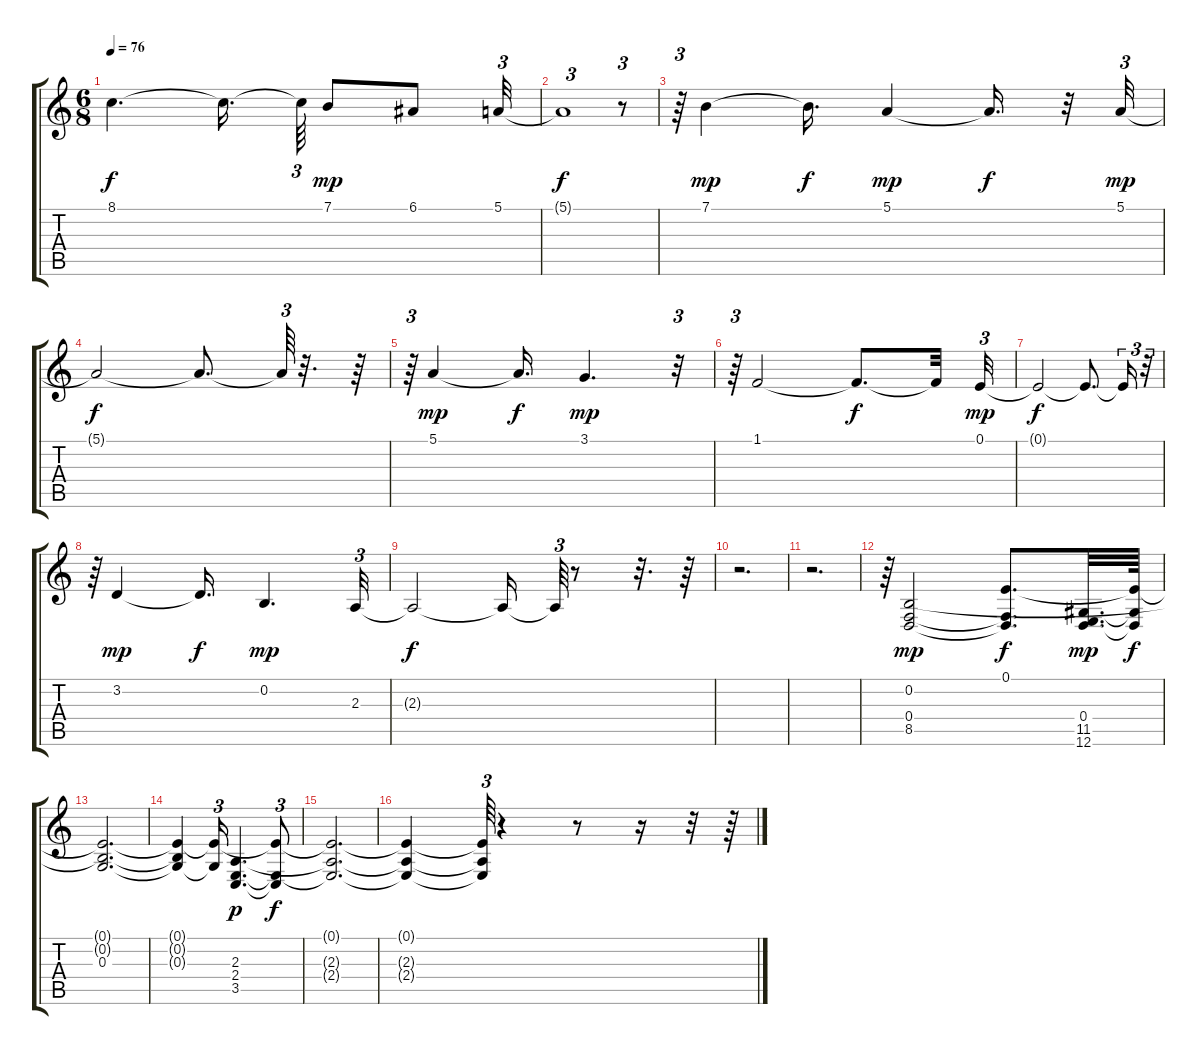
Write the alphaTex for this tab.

\track "" {instrument choiraahs}
\staff {score tabs}
\tuning (E4 B3 G3 D3 A2 E2) {hide}
\ts (6 8)
\tempo 76
\clef g2
\ks c
8.1{t}.4{d dy f} 8.1{t}.16{d} 8.1{t}.64{tu (3 2)} 7.1.8{dy mp} 6.1.8 5.1.32{tu (3 2)} |
5.1{t}.1{tu (3 2) dy f} r.8{tu (3 2)} |
r.64{tu (3 2)} 7.1.4{dy mp} 7.1{t}.16{d dy f} 5.1.4{dy mp} 5.1{t}.16{d dy f} r.32 5.1.32{tu (3 2) dy mp} |
5.1{t}.2{dy f} 5.1{t}.8{d} 5.1{t}.64{tu (3 2)} r.32{d} r.64 |
r.64{tu (3 2)} 5.1.4{dy mp} 5.1{t}.16{d dy f} 3.1.4{d dy mp} r.32{tu (3 2)} |
r.64{tu (3 2)} 1.1.2 1.1{t}.8{d dy f} 1.1{t}.32 0.1.32{tu (3 2) dy mp} |
0.1{t}.2{dy f} 0.1{t}.8{d} 0.1{t}.16{tu (3 2)} r.32{tu (3 2)} |
r.64{tu (3 2)} 3.2.4{dy mp} 3.2{t}.16{d dy f} 0.2.4{d dy mp} 2.3.32{tu (3 2)} |
2.3{t}.2{dy f} 2.3{t}.16 2.3{t}.64{tu (3 2)} r.8 r.32{d} r.64 |
r.2{d} |
r.2{d} |
r.64{tu (3 2)} (0.2 0.4 8.5).2{dy mp} (0.1 0.4{t} 8.5{t}).8{d dy f} (0.4 11.5 12.6).32{d dy mp} (0.1{t} 0.4{t} 11.5{t}).64{dy f} |
(0.1{t} 0.2{t} 0.3).2{d} |
(0.1{t} 0.2{t} 0.3{t}).4 (0.1{t} 0.3{t}).16{tu (3 2)} (2.3 2.4 3.5).4{d dy p} (0.1{t} 2.4{t} 3.5{t}).8{tu (3 2) dy f} |
(0.1{t} 2.3{t} 2.4{t}).2{d} |
(0.1{t} 2.3{t} 2.4{t}).4 (0.1{t} 2.3{t} 2.4{t}).64{tu (3 2)} r.4 r.8 r.16 r.32 r.64
